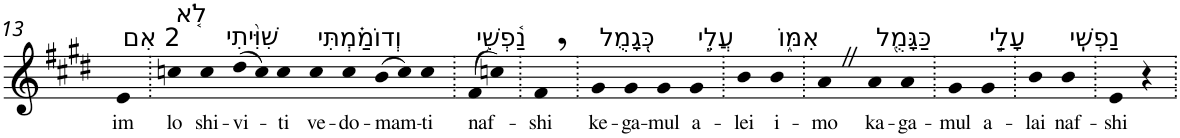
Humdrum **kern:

**kern	**text
*part1	*part1
*staff1	*staff1
*I"Piano	*
*I'Pno	*
!!LO:PB:g=z
*clefG2	*
*k[f#c#g#d#]	*
*E:	*
=13	=13
!LO:TX:a:t=2 אִם	!
!	!LO:LY:b
4e	im
=14.	=14.
!LO:TX:a:t=לֹ֤א	!
!	!LO:LY:b
4ccn	lo
!LO:TX:a:t=שִׁוִּ֨יתִי	!
!	!LO:LY:b
4cc	shi-
!	!LO:LY:b
(>8dd#	-vi-
8cc)	.
!	!LO:LY:b
4cc	-ti
!LO:TX:a:t=וְדוֹמַ֗מְתִּי	!
!	!LO:LY:b
4cc	ve-
!	!LO:LY:b
4cc	-do-
!	!LO:LY:b
(>8b	-mam-
8cc)	.
!	!LO:LY:b
4cc	-ti
=15.	=15.
!LO:TX:a:t=נַ֫פְשִׁ֥י	!
!	!LO:LY:b
(>8f#	naf-
8ccn)	.
=16.	=16.
!	!LO:LY:b
4f#,	-shi
=17.	=17.
!LO:TX:a:t=כְּ֭גָמֻל	!
!	!LO:LY:b
4g#	ke-
!	!LO:LY:b
4g#	-ga-
!	!LO:LY:b
4g#	-mul
!LO:TX:a:t=עֲלֵ֣י	!
!	!LO:LY:b
4g#	a-
=18.	=18.
!	!LO:LY:b
4b	-lei
!LO:TX:a:t=אִמּ֑וֹ	!
!	!LO:LY:b
4b	i-
=19.	=19.
!	!LO:LY:b
4aZ	-mo
!LO:TX:a:t=כַּגָּמֻ֖ל	!
!	!LO:LY:b
4a	ka-
!	!LO:LY:b
4a	-ga-
=20.	=20.
!	!LO:LY:b
4g#	-mul
!LO:TX:a:t=עָלַ֣י	!
!	!LO:LY:b
4g#	a-
=21.	=21.
!	!LO:LY:b
4b	-lai
!LO:TX:a:t=נַפְשִֽׁי	!
!	!LO:LY:b
4b	naf-
=22.	=22.
!	!LO:LY:b
4e	-shi
4r	.
=.	=.
*-	*-
